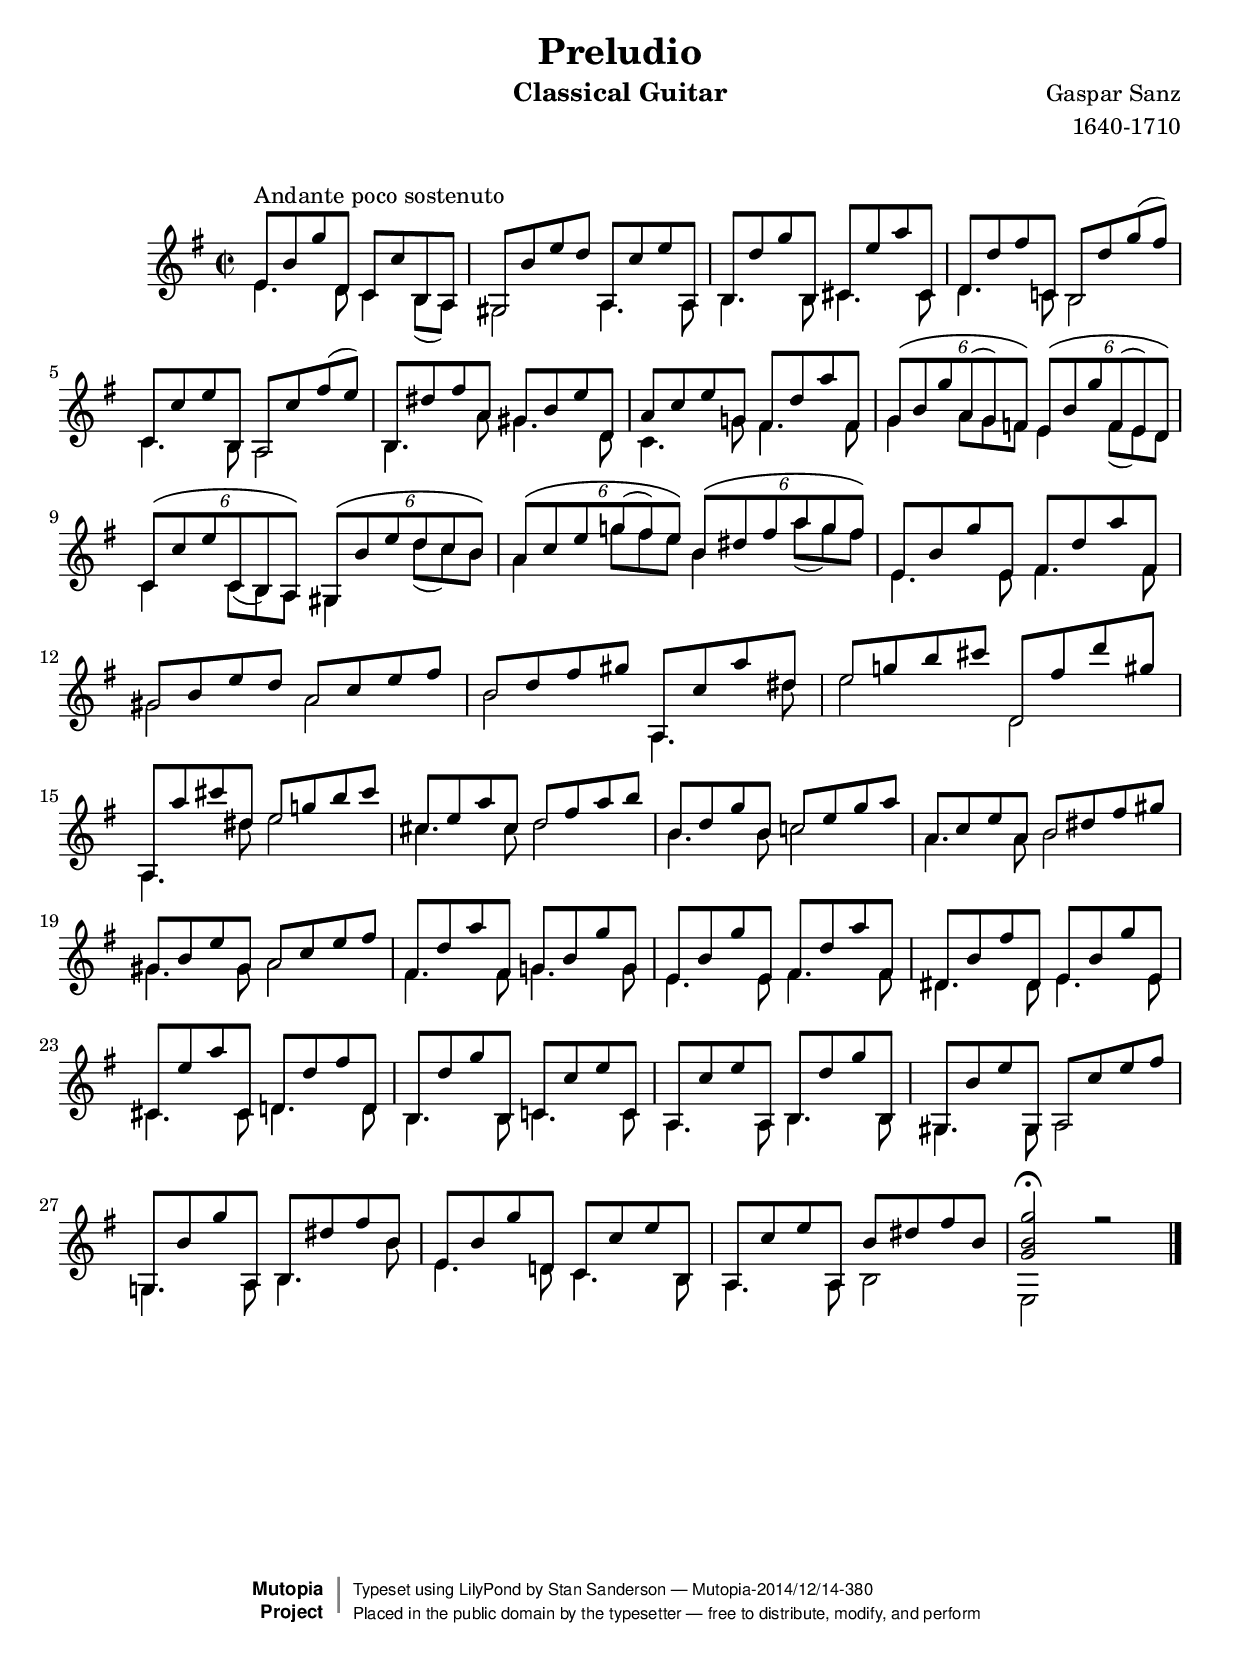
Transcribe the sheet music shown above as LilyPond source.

\version "2.18.0"
\include "english.ly"

\header {
  instrument = "Classical Guitar"
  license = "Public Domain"
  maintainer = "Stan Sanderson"
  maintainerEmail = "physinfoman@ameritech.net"
  title = "Preludio"
  composer = "Gaspar Sanz"
  opus = "1640-1710"
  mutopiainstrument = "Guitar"
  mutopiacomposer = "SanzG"
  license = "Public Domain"

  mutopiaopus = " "
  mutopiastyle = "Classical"
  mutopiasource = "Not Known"

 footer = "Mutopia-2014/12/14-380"
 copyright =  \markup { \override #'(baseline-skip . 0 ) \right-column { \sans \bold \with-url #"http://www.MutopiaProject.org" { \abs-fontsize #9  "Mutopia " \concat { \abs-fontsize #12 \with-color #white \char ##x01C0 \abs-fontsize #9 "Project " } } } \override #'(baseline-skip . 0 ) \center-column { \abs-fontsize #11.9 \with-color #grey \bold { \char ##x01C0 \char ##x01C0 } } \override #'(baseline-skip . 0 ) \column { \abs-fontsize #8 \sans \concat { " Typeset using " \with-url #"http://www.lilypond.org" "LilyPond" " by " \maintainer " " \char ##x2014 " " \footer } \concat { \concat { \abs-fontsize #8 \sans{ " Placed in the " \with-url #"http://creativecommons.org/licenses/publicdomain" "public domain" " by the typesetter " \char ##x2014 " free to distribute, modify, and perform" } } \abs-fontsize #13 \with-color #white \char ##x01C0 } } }
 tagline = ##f
}

\paper {
  top-margin = 8\mm
  top-markup-spacing.basic-distance = #6
  markup-system-spacing #'padding = #5
  markup-markup-spacing #'padding = #1.2
  last-bottom-spacing.basic-distance = #12
  top-system-spacing.basic-distance = #12
  bottom-margin = 10\mm
}

global =  {
  \time 2/2
  \key g\major
  \clef treble
  \mergeDifferentlyHeadedOn
  \mergeDifferentlyDottedOn
}

up =  \relative c' {
  e8^\markup{"Andante poco sostenuto"} b' g' d, c8 c' b, a
  gs8 b' e d a,8 c' e a,,
  b8 d' g b,, cs e' a cs,,
  d8 d' fs c,! b d' g( fs)
  c,8 c' e b, a c' fs( e)
  b,8 ds' fs a, gs b e d,
  a'8 c e g,! fs d' a' fs,
  \tuplet 6/4 2 {
    g8\( b g' a,( g) f!\) e\( b' g' f,( e) d\)
    c8\( c' e \slurDown c,( b) a\) \slurUp gs\( b' e d c b\)
    a8\( c e g!( fs) e]\) b\( ds fs a g fs\)
  }
  e, b' g' e, fs d' a' fs,

  gs b e d a c e fs
  b, d fs gs a,, c' a' ds,
  e g! b cs d,, fs' d' gs,

  a,, a'' cs ds, e g! b cs
  cs, e a cs, d fs a b
  b, d g b, c! e g a
  a, c e a, b ds fs gs

  gs, b e gs, a c e fs
  fs, d' a' fs, g! b g' g,
  e b' g' e, fs d' a' fs,
  ds b' fs' ds, e b' g' e,

  cs e' a cs,, d! d' fs d,
  b d' g b,, c! c' e c,
  a c' e a,, b d' g b,,
  gs b' e gs,, a c' e fs

  g,,! b' g' a,, b ds' fs b,
  e, b' g' d,! c c' e b,
  a c' e a,, b' ds fs b,
  <g b g'>2^\fermata r2
}

down =  \relative c' {
  e4. d8 c4 b8( a)
  gs2 a4. a8
  b4. b8 cs4. cs8
  d4. c8 b2 \break
  c4. b8 a2
  b4. a'8 gs4. d8
  c4. g'8 fs4. fs8
  \override TupletBracket.transparent =##t
  \omit TupletNumber
  \tuplet 6/4 2 {
    g4 s8 a8 g f e4 s8 f8( e) d \break
    c4 s8 c8 b a gs4 s8 d''8( c) b
    a4 s8 g'8 fs e b4 s8 a'8( g) fs
  }
  e,4. e8 fs4. fs8 \break
  gs2 a
  b2 a,4. ds'8
  e2 d, \break
  a4. ds'8 e2
  cs4. cs8 d2
  b4. b8 c2
  a4. a8 b2 \break
  gs4. gs8 a2
  fs4. fs8 g4. g8
  e4. e8 fs4. fs8
  ds4. ds8 e4. e8 \break
  cs4. cs8 d4. d8
  b4. b8 c4. c8
  a4. a8 b4. b8
  gs4. gs8 a2 \break
  g4. a8 b4. b'8
  e,4. d8 c4. b8
  a4. a8 b2
  e,2 s2 \bar "|."
}

\score {
  {
    \global
    \context Staff <<
      \new Voice { \voiceOne \up }
      \new Voice { \voiceTwo \down }
    >>

    \set Staff.midiInstrument = "acoustic guitar (nylon)"
  }
  \layout { }

  \midi {
    \tempo 2 = 60
  }

}
